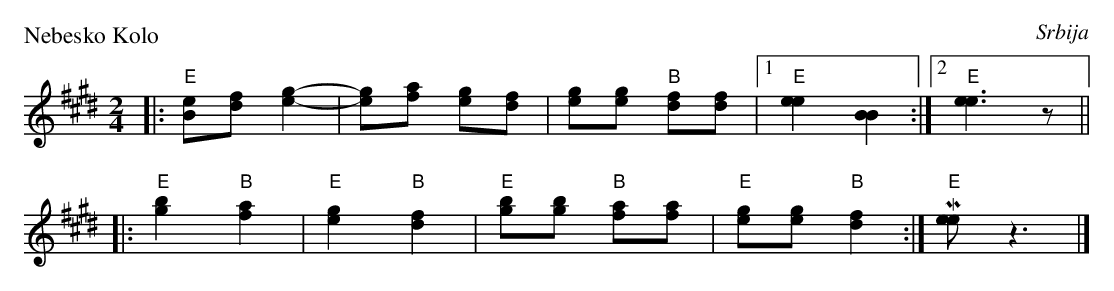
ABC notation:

X:1
P: Nebesko Kolo
O: Srbija
M: 2/4
L: 1/8
K: E
|: "E"[eB][fd] [g2e2]- | [ge][af] [ge][fd] | [ge][ge] "B"[fd][fd] \
|1 "E"[e2e2] [B2B2] :|2 "E"[e3e3] z ||
|: "E"[b2g2] "B"[a2f2] | "E"[g2e2] "B"[f2d2] \
|  "E"[bg][bg] "B"[af][af] | "E"[ge][ge] "B"[f2d2] :| "E"M[ee] z3 |]
